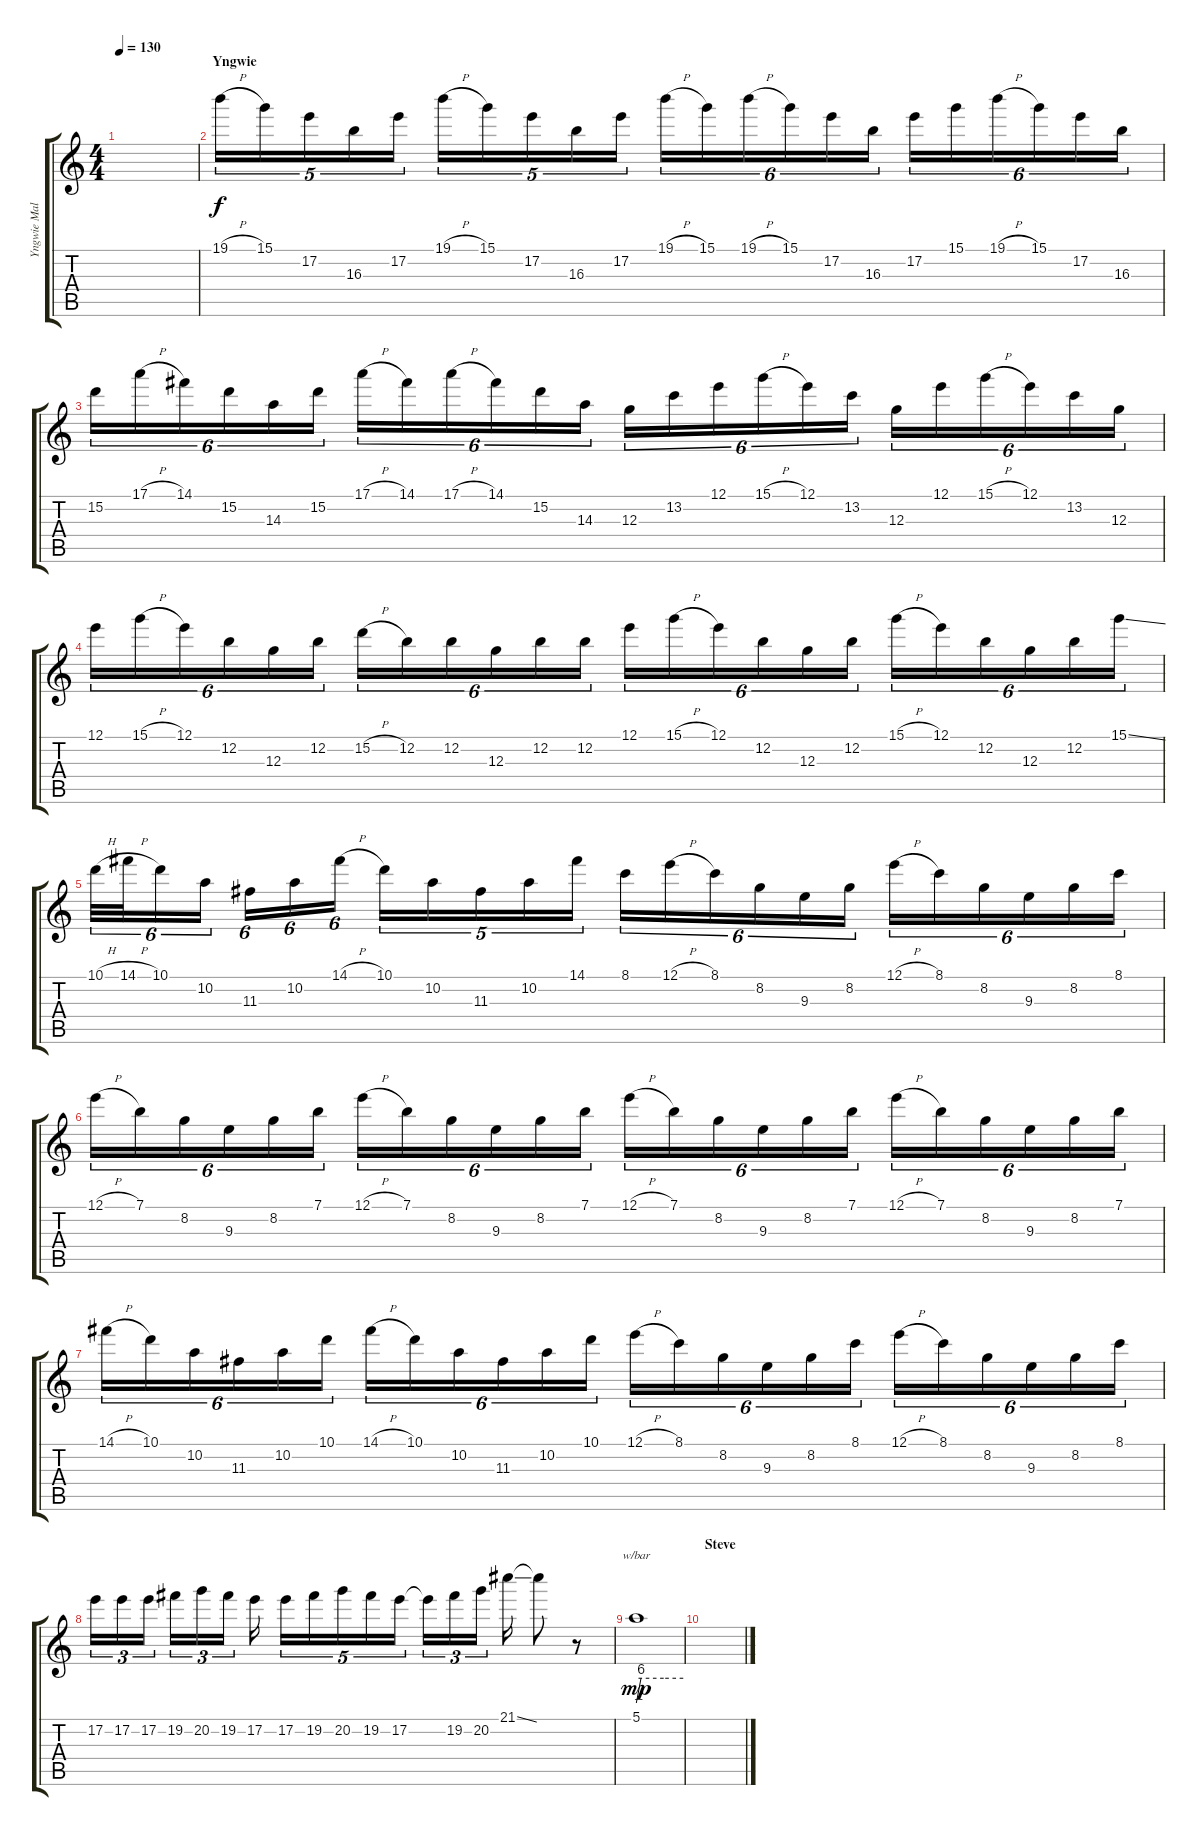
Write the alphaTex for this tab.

\track ("Yngwie Malmsteen" "Yngwie Mal") {instrument overdrivenguitar}
\staff {score tabs}
\tuning (E4 B3 G3 D3 A2 E2) {hide}
\ts (4 4)
\tempo 130
\clef g2
\ks c
|
\section ("" "Yngwie")
19.1{h}.16{tu (5 4)} 15.1.16{tu (5 4)} 17.2.16{tu (5 4)} 16.3.16{tu (5 4)} 17.2.16{tu (5 4)} 19.1{h}.16{tu (5 4)} 15.1.16{tu (5 4)} 17.2.16{tu (5 4)} 16.3.16{tu (5 4)} 17.2.16{tu (5 4)} 19.1{h}.16{tu (6 4)} 15.1.16{tu (6 4)} 19.1{h}.16{tu (6 4)} 15.1.16{tu (6 4)} 17.2.16{tu (6 4)} 16.3.16{tu (6 4)} 17.2.16{tu (6 4)} 15.1.16{tu (6 4)} 19.1{h}.16{tu (6 4)} 15.1.16{tu (6 4)} 17.2.16{tu (6 4)} 16.3.16{tu (6 4)} |
15.2.16{tu (6 4)} 17.1{h}.16{tu (6 4)} 14.1.16{tu (6 4)} 15.2.16{tu (6 4)} 14.3.16{tu (6 4)} 15.2.16{tu (6 4)} 17.1{h}.16{tu (6 4)} 14.1.16{tu (6 4)} 17.1{h}.16{tu (6 4)} 14.1.16{tu (6 4)} 15.2.16{tu (6 4)} 14.3.16{tu (6 4)} 12.3.16{tu (6 4)} 13.2.16{tu (6 4)} 12.1.16{tu (6 4)} 15.1{h}.16{tu (6 4)} 12.1.16{tu (6 4)} 13.2.16{tu (6 4)} 12.3.16{tu (6 4)} 12.1.16{tu (6 4)} 15.1{h}.16{tu (6 4)} 12.1.16{tu (6 4)} 13.2.16{tu (6 4)} 12.3.16{tu (6 4)} |
12.1.16{tu (6 4)} 15.1{h}.16{tu (6 4)} 12.1.16{tu (6 4)} 12.2.16{tu (6 4)} 12.3.16{tu (6 4)} 12.2.16{tu (6 4)} 15.2{h}.16{tu (6 4)} 12.2.16{tu (6 4)} 12.2.16{tu (6 4)} 12.3.16{tu (6 4)} 12.2.16{tu (6 4)} 12.2.16{tu (6 4)} 12.1.16{tu (6 4)} 15.1{h}.16{tu (6 4)} 12.1.16{tu (6 4)} 12.2.16{tu (6 4)} 12.3.16{tu (6 4)} 12.2.16{tu (6 4)} 15.1{h}.16{tu (6 4)} 12.1.16{tu (6 4)} 12.2.16{tu (6 4)} 12.3.16{tu (6 4)} 12.2.16{tu (6 4)} 15.1{ss}.16{tu (6 4)} |
10.1{h}.32{tu (6 4)} 14.1{h}.32{tu (6 4)} 10.1.16{tu (6 4)} 10.2.16{tu (6 4)} 11.3.16{tu (6 4)} 10.2.16{tu (6 4)} 14.1{h}.16{tu (6 4)} 10.1.16{tu (5 4)} 10.2.16{tu (5 4)} 11.3.16{tu (5 4)} 10.2.16{tu (5 4)} 14.1.16{tu (5 4)} 8.1.16{tu (6 4)} 12.1{h}.16{tu (6 4)} 8.1.16{tu (6 4)} 8.2.16{tu (6 4)} 9.3.16{tu (6 4)} 8.2.16{tu (6 4)} 12.1{h}.16{tu (6 4)} 8.1.16{tu (6 4)} 8.2.16{tu (6 4)} 9.3.16{tu (6 4)} 8.2.16{tu (6 4)} 8.1.16{tu (6 4)} |
12.1{h}.16{tu (6 4)} 7.1.16{tu (6 4)} 8.2.16{tu (6 4)} 9.3.16{tu (6 4)} 8.2.16{tu (6 4)} 7.1.16{tu (6 4)} 12.1{h}.16{tu (6 4)} 7.1.16{tu (6 4)} 8.2.16{tu (6 4)} 9.3.16{tu (6 4)} 8.2.16{tu (6 4)} 7.1.16{tu (6 4)} 12.1{h}.16{tu (6 4)} 7.1.16{tu (6 4)} 8.2.16{tu (6 4)} 9.3.16{tu (6 4)} 8.2.16{tu (6 4)} 7.1.16{tu (6 4)} 12.1{h}.16{tu (6 4)} 7.1.16{tu (6 4)} 8.2.16{tu (6 4)} 9.3.16{tu (6 4)} 8.2.16{tu (6 4)} 7.1.16{tu (6 4)} |
14.1{h}.16{tu (6 4)} 10.1.16{tu (6 4)} 10.2.16{tu (6 4)} 11.3.16{tu (6 4)} 10.2.16{tu (6 4)} 10.1.16{tu (6 4)} 14.1{h}.16{tu (6 4)} 10.1.16{tu (6 4)} 10.2.16{tu (6 4)} 11.3.16{tu (6 4)} 10.2.16{tu (6 4)} 10.1.16{tu (6 4)} 12.1{h}.16{tu (6 4)} 8.1.16{tu (6 4)} 8.2.16{tu (6 4)} 9.3.16{tu (6 4)} 8.2.16{tu (6 4)} 8.1.16{tu (6 4)} 12.1{h}.16{tu (6 4)} 8.1.16{tu (6 4)} 8.2.16{tu (6 4)} 9.3.16{tu (6 4)} 8.2.16{tu (6 4)} 8.1.16{tu (6 4)} |
17.2.16{tu (3 2)} 17.2.16{tu (3 2)} 17.2.16{tu (3 2)} 19.2.16{tu (3 2)} 20.2.16{tu (3 2)} 19.2.16{tu (3 2)} 17.2.16 17.2.16{tu (5 4)} 19.2.16{tu (5 4)} 20.2.16{tu (5 4)} 19.2.16{tu (5 4)} 17.2.16{tu (5 4)} 17.2{t}.16{tu (3 2)} 19.2.16{tu (3 2)} 20.2.16{tu (3 2)} 21.1{ss}.16 21.1{t}.8 r.8 |
5.1.1{tbe (custom default 0 0 6 24 35 24 60 24) dy mp} |
\section ("" "Steve")
